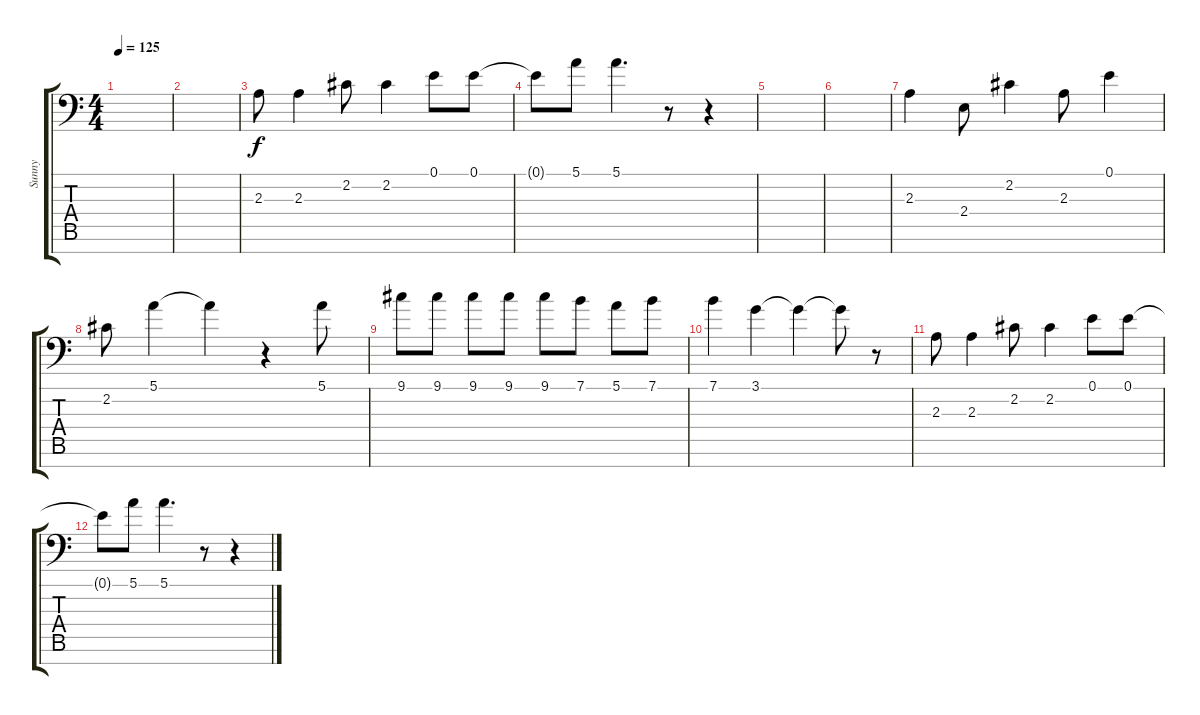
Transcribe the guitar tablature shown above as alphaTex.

\track ("Sunny" "Sunny") {instrument recorder}
\staff {score tabs}
\tuning (E4 B3 G3 D3 A2 E2 C-1) {hide}
\ts (4 4)
\tempo 125
\clef f4
\ks c
|
|
2.3.8 2.3.4 2.2.8 2.2.4 0.1.8 0.1.8 |
0.1{t}.8 5.1.8 5.1.4{d} r.8 r.4 |
|
|
2.3.4 2.4.8 2.2.4 2.3.8 0.1.4 |
2.2.8 5.1.4 5.1{t}.4 r.4 5.1.8{volume 16} |
9.1.8 9.1.8 9.1.8 9.1.8 9.1.8 7.1.8 5.1.8 7.1.8 |
7.1.4 3.1.4 3.1{t}.4 3.1{t}.8 r.8 |
2.3.8{volume 9} 2.3.4 2.2.8 2.2.4 0.1.8 0.1.8 |
0.1{t}.8 5.1.8 5.1.4{d} r.8 r.4
